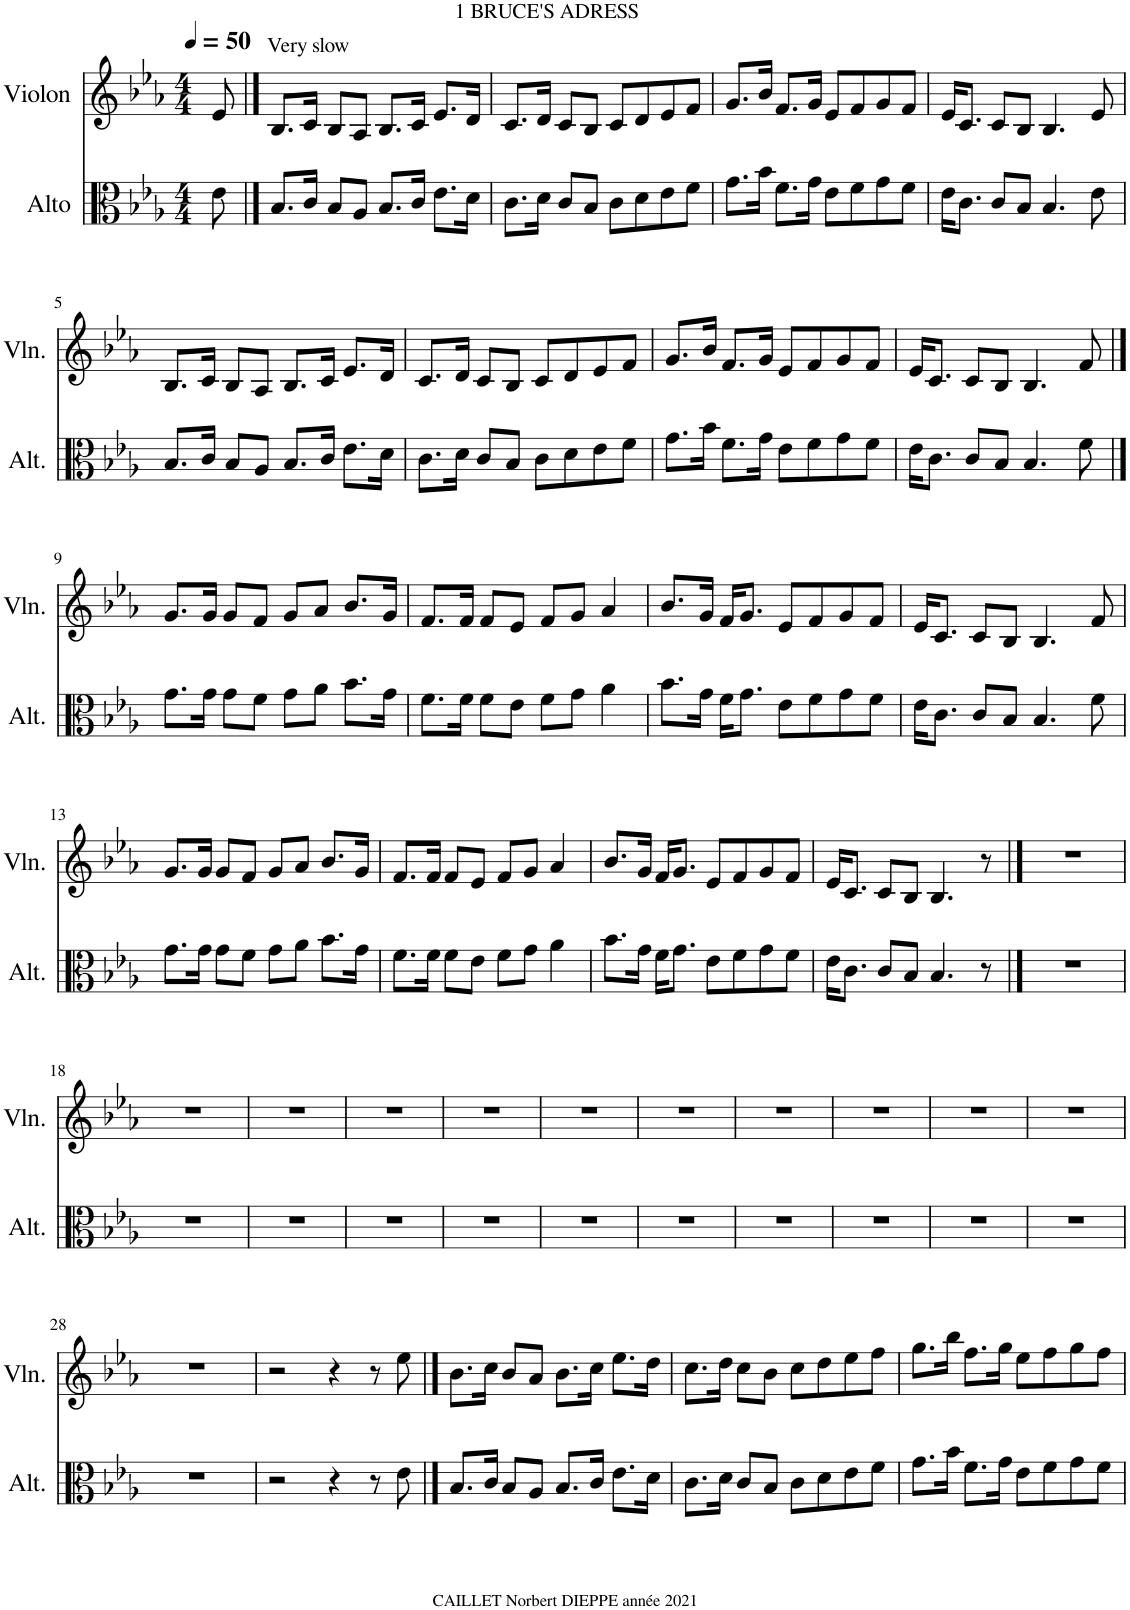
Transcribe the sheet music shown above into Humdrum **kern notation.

**kern	**kern
*part2	*part1
*staff2	*staff1
*I"Alto	*I"Violon
*I'Alt.	*I'Vln.
*clefC3	*clefG2
*k[b-e-a-]	*k[b-e-a-]
*M4/4	*M4/4
=	=
8e-\	8e-/
==1	==1
*	*MM50
!	!LO:TX:a:t=Very slow
8.B-/L	8.B-/L
16c/Jk	16c/Jk
8B-/L	8B-/L
8A-/J	8A-/J
8.B-/L	8.B-/L
16c/Jk	16c/Jk
8.e-\L	8.e-/L
16d\Jk	16d/Jk
=2	=2
!	!LO:TX:a:t=1 BRUCE'S ADRESS
8.c\L	8.c/L
16d\Jk	16d/Jk
8c/L	8c/L
8B-/J	8B-/J
8c\L	8c/L
8d\	8d/
8e-\	8e-/
8f\J	8f/J
=3	=3
8.g\L	8.g/L
16b-\Jk	16b-/Jk
8.f\L	8.f/L
16g\Jk	16g/Jk
8e-\L	8e-/L
8f\	8f/
8g\	8g/
8f\J	8f/J
=4	=4
16e-\KL	16e-/KL
8.c\J	8.c/J
8c/L	8c/L
8B-/J	8B-/J
4.B-/	4.B-/
8e-\	8e-/
!!LO:LB:g=z
=5	=5
8.B-/L	8.B-/L
16c/Jk	16c/Jk
8B-/L	8B-/L
8A-/J	8A-/J
8.B-/L	8.B-/L
16c/Jk	16c/Jk
8.e-\L	8.e-/L
16d\Jk	16d/Jk
=6	=6
8.c\L	8.c/L
16d\Jk	16d/Jk
8c/L	8c/L
8B-/J	8B-/J
8c\L	8c/L
8d\	8d/
8e-\	8e-/
8f\J	8f/J
=7	=7
8.g\L	8.g/L
16b-\Jk	16b-/Jk
8.f\L	8.f/L
16g\Jk	16g/Jk
8e-\L	8e-/L
8f\	8f/
8g\	8g/
8f\J	8f/J
=8	=8
16e-\KL	16e-/KL
8.c\J	8.c/J
8c/L	8c/L
8B-/J	8B-/J
4.B-/	4.B-/
8f\	8f/
!!LO:LB:g=z
==9	==9
8.g\L	8.g/L
16g\Jk	16g/Jk
8g\L	8g/L
8f\J	8f/J
8g\L	8g/L
8a-\J	8a-/J
8.b-\L	8.b-/L
16g\Jk	16g/Jk
=10	=10
8.f\L	8.f/L
16f\Jk	16f/Jk
8f\L	8f/L
8e-\J	8e-/J
8f\L	8f/L
8g\J	8g/J
4a-\	4a-/
=11	=11
8.b-\L	8.b-/L
16g\Jk	16g/Jk
16f\KL	16f/KL
8.g\J	8.g/J
8e-\L	8e-/L
8f\	8f/
8g\	8g/
8f\J	8f/J
=12	=12
16e-\KL	16e-/KL
8.c\J	8.c/J
8c/L	8c/L
8B-/J	8B-/J
4.B-/	4.B-/
8f\	8f/
!!LO:LB:g=z
=13	=13
8.g\L	8.g/L
16g\Jk	16g/Jk
8g\L	8g/L
8f\J	8f/J
8g\L	8g/L
8a-\J	8a-/J
8.b-\L	8.b-/L
16g\Jk	16g/Jk
=14	=14
8.f\L	8.f/L
16f\Jk	16f/Jk
8f\L	8f/L
8e-\J	8e-/J
8f\L	8f/L
8g\J	8g/J
4a-\	4a-/
=15	=15
8.b-\L	8.b-/L
16g\Jk	16g/Jk
16f\KL	16f/KL
8.g\J	8.g/J
8e-\L	8e-/L
8f\	8f/
8g\	8g/
8f\J	8f/J
=16	=16
16e-\KL	16e-/KL
8.c\J	8.c/J
8c/L	8c/L
8B-/J	8B-/J
4.B-/	4.B-/
8r	8r
==17	==17
1r	1r
!!LO:LB:g=z
=18	=18
1r	1r
=19	=19
1r	1r
=20	=20
1r	1r
=21	=21
1r	1r
=22	=22
1r	1r
=23	=23
1r	1r
=24	=24
1r	1r
=25	=25
1r	1r
=26	=26
1r	1r
=27	=27
1r	1r
!!LO:LB:g=z
=28	=28
1r	1r
=29	=29
2r	2r
4r	4r
8r	8r
8e-\	8ee-\
==30	==30
8.B-/L	8.b-\L
16c/Jk	16cc\Jk
8B-/L	8b-/L
8A-/J	8a-/J
8.B-/L	8.b-\L
16c/Jk	16cc\Jk
8.e-\L	8.ee-\L
16d\Jk	16dd\Jk
=31	=31
8.c\L	8.cc\L
16d\Jk	16dd\Jk
8c/L	8cc\L
8B-/J	8b-\J
8c\L	8cc\L
8d\	8dd\
8e-\	8ee-\
8f\J	8ff\J
=32	=32
8.g\L	8.gg\L
16b-\Jk	16bb-\Jk
8.f\L	8.ff\L
16g\Jk	16gg\Jk
8e-\L	8ee-\L
8f\	8ff\
8g\	8gg\
8f\J	8ff\J
=	=
*-	*-
